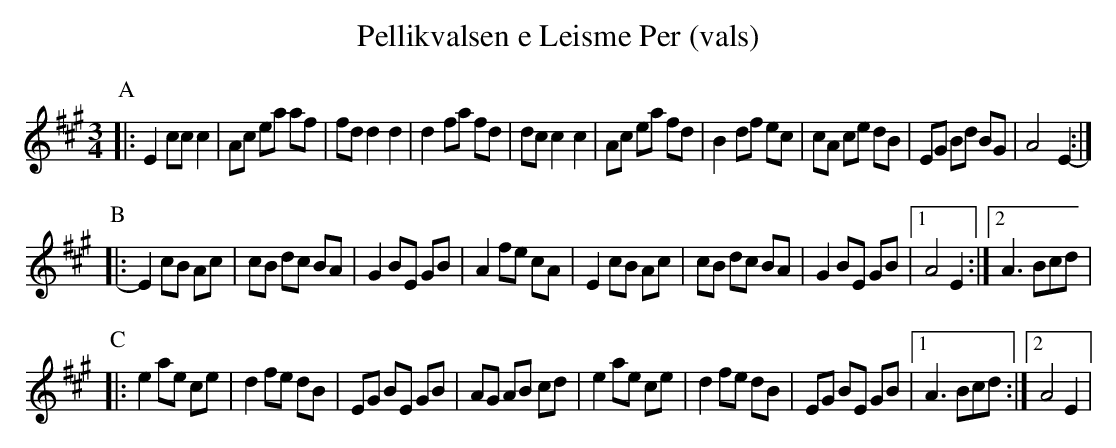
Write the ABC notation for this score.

X:1
T:Pellikvalsen e Leisme Per (vals)
M:3/4
L:1/8
K:A
P:A
|: E2 cc c2 \
| Ac ea af \
| fd d2 d2 \
| d2 fa fd \
| dc c2 c2 \
| Ac ea fd \
| B2 df ec \
| cA ce dB \
| EG Bd BG \
| A4 E2- :|
P:B
|: E2 cB Ac \
| cB dc BA \
| G2 BE GB \
| A2 fe cA \
| E2 cB Ac \
| cB dc BA \
| G2 BE GB \
|[1 A4 E2 \
:|[2 A3 Bcd |
P:C
|: e2 ae ce \
| d2 fe dB \
| EG BE GB \
| AG AB cd \
| e2 ae ce \
| d2 fe dB \
| EG BE GB \
|[1 A3 Bcd \
:|[2 A4 E2 |
